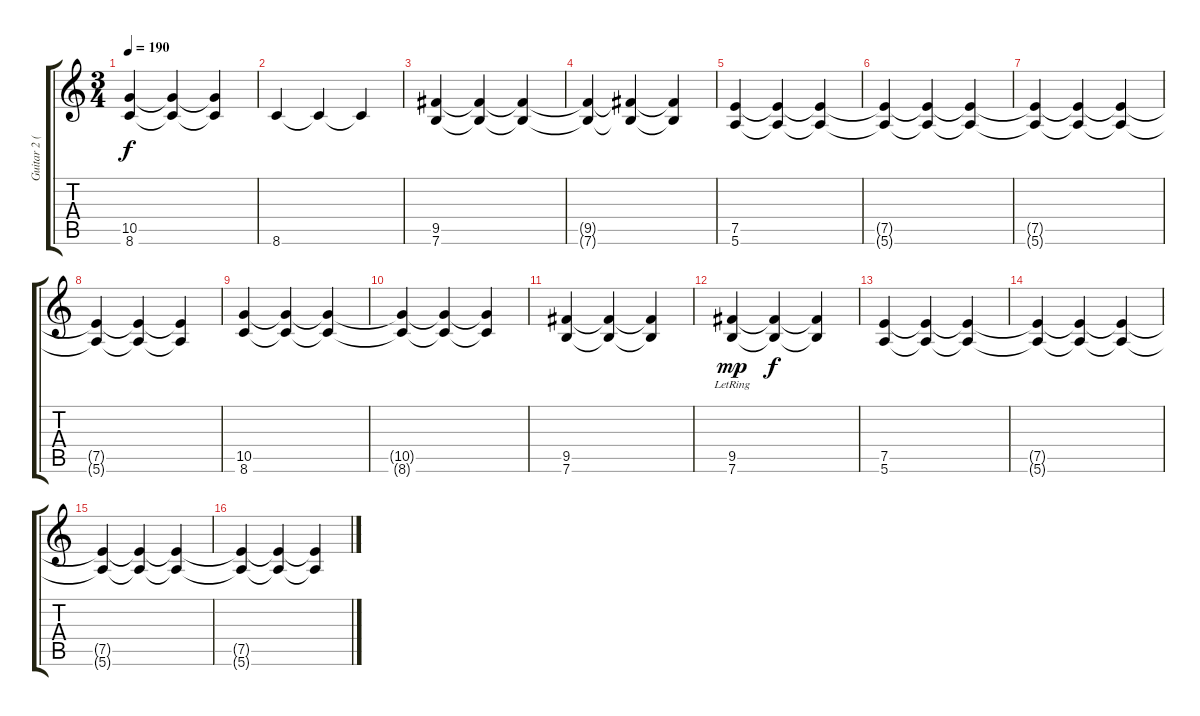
\track ("Guitar 2 (Disto)" "Guitar 2 (") {instrument distortionguitar}
\staff {score tabs}
\tuning (E4 B3 G3 D3 A2 E2) {hide}
\ts (3 4)
\tempo 190
\clef g2
\ks c
(10.5 8.6).4{dy f} (10.5{t} 8.6{t}).4 (10.5{t} 8.6{t}).4 |
8.6.4 8.6{t}.4 8.6{t}.4 |
(9.5 7.6).4 (9.5{t} 7.6{t}).4 (9.5{t} 7.6{t}).4 |
(9.5{t} 7.6{t}).4 (9.5{t} 7.6{t}).4 (9.5{t} 7.6{t}).4 |
(7.5 5.6).4 (7.5{t} 5.6{t}).4 (7.5{t} 5.6{t}).4 |
(7.5{t} 5.6{t}).4 (7.5{t} 5.6{t}).4 (7.5{t} 5.6{t}).4 |
(7.5{t} 5.6{t}).4 (7.5{t} 5.6{t}).4 (7.5{t} 5.6{t}).4 |
(7.5{t} 5.6{t}).4 (7.5{t} 5.6{t}).4 (7.5{t} 5.6{t}).4 |
(10.5 8.6).4 (10.5{t} 8.6{t}).4 (10.5{t} 8.6{t}).4 |
(10.5{t} 8.6{t}).4 (10.5{t} 8.6{t}).4 (10.5{t} 8.6{t}).4 |
(9.5 7.6).4 (9.5{t} 7.6{t}).4 (9.5{t} 7.6{t}).4 |
(9.5 7.6{lr}).4{dy mp} (9.5{t} 7.6{t}).4{dy f} (9.5{t} 7.6{t}).4 |
(7.5 5.6).4 (7.5{t} 5.6{t}).4 (7.5{t} 5.6{t}).4 |
(7.5{t} 5.6{t}).4 (7.5{t} 5.6{t}).4 (7.5{t} 5.6{t}).4 |
(7.5{t} 5.6{t}).4 (7.5{t} 5.6{t}).4 (7.5{t} 5.6{t}).4 |
(7.5{t} 5.6{t}).4 (7.5{t} 5.6{t}).4 (7.5{t} 5.6{t}).4
